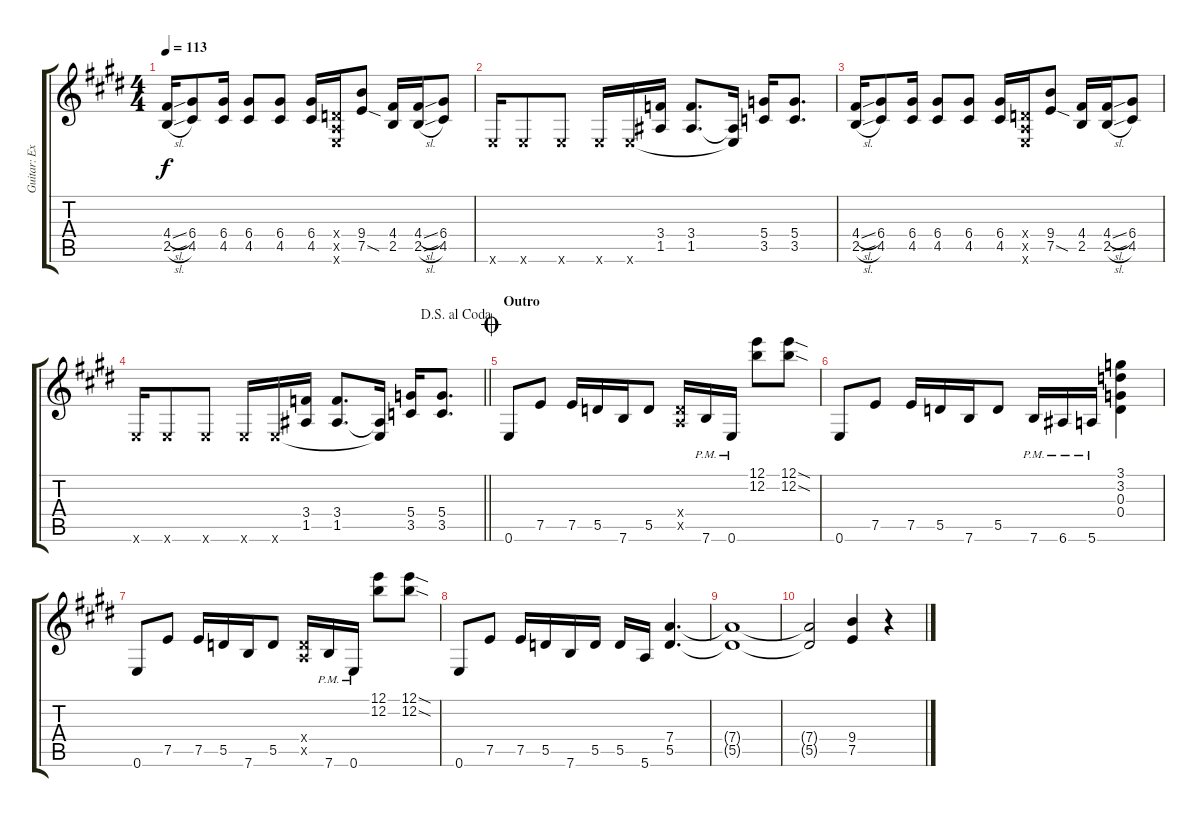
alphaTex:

\track ("Guitar: Extra" "Guitar: Ex") {instrument distortionguitar}
\staff {score tabs}
\tuning (E4 B3 G3 D3 A2 E2) {hide}
\ts (4 4)
\tempo 113
\clef g2
\ks e
(4.4{sl} 2.5{sl}).16{dy f} (6.4 4.5).8 (6.4 4.5).16 (6.4 4.5).8 (6.4 4.5).8 (6.4 4.5).16 (0.4{x} 0.5{x} 0.6{x}).16 (9.4 7.5{sod}).8 (4.4 2.5).16 (4.4{sl} 2.5{sl}).16 (6.4 4.5).8 |
0.6{x}.16 0.6{x}.8 0.6{x}.8 0.6{x}.16 0.6{x}.16 (3.4 1.5).16 (3.4 1.5).8{d} (1.5{t} 0.6{t}).16 (5.4 3.5).16 (5.4 3.5).8{d} |
(4.4{sl} 2.5{sl}).16 (6.4 4.5).8 (6.4 4.5).16 (6.4 4.5).8 (6.4 4.5).8 (6.4 4.5).16 (0.4{x} 0.5{x} 0.6{x}).16 (9.4 7.5{sod}).8 (4.4 2.5).16 (4.4{sl} 2.5{sl}).16 (6.4 4.5).8 |
\jump dalsegnoalcoda
\barLineRight lightlight
0.6{x}.16 0.6{x}.8 0.6{x}.8 0.6{x}.16 0.6{x}.16 (3.4 1.5).16 (3.4 1.5).8{d} (1.5{t} 0.6{t}).16 (5.4 3.5).16 (5.4 3.5).8{d} |
\section ("" "Outro")
\jump coda
0.6.8 7.5.8 7.5.16 5.5.16 7.6.16 5.5.8 (0.4{x} 0.5{x}).16 7.6{pm}.16 0.6{pm}.16 (12.1 12.2).8 (12.1{sod} 12.2{sod}).8 |
0.6.8 7.5.8 7.5.16 5.5.16 7.6.16 5.5.8 7.6{pm}.16 6.6{pm}.16 5.6{pm}.16 (3.1 3.2 0.3 0.4).4 |
0.6.8 7.5.8 7.5.16 5.5.16 7.6.16 5.5.8 (0.4{x} 0.5{x}).16 7.6{pm}.16 0.6{pm}.16 (12.1 12.2).8 (12.1{sod} 12.2{sod}).8 |
0.6.8 7.5.8 7.5.16 5.5.16 7.6.16 5.5.16 5.5.16 5.6.16 (7.4 5.5).4{d} |
(7.4{t} 5.5{t}).1 |
(7.4{t} 5.5{t}).2 (9.4 7.5).4 r.4
